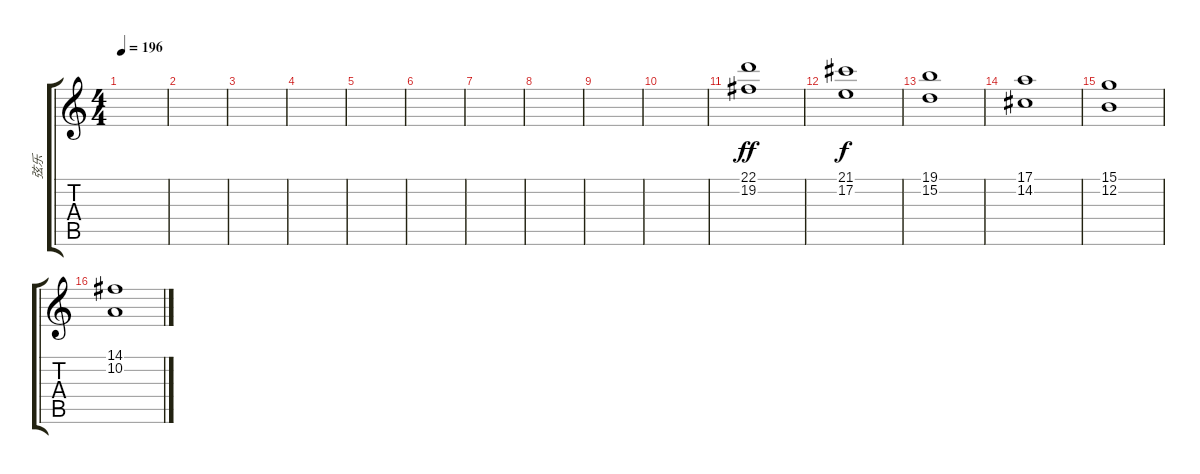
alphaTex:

\track ("弦乐" "弦乐") {instrument stringensemble2}
\staff {score tabs}
\tuning (E4 B3 G3 D3 A2 D2) {hide}
\ts (4 4)
\tempo 196
\clef g2
\ks c
|
|
|
|
|
|
|
|
|
|
(22.1 19.2).1{dy ff} |
(21.1 17.2).1{dy f} |
(19.1 15.2).1 |
(17.1 14.2).1 |
(15.1 12.2).1 |
(14.1 10.2).1
